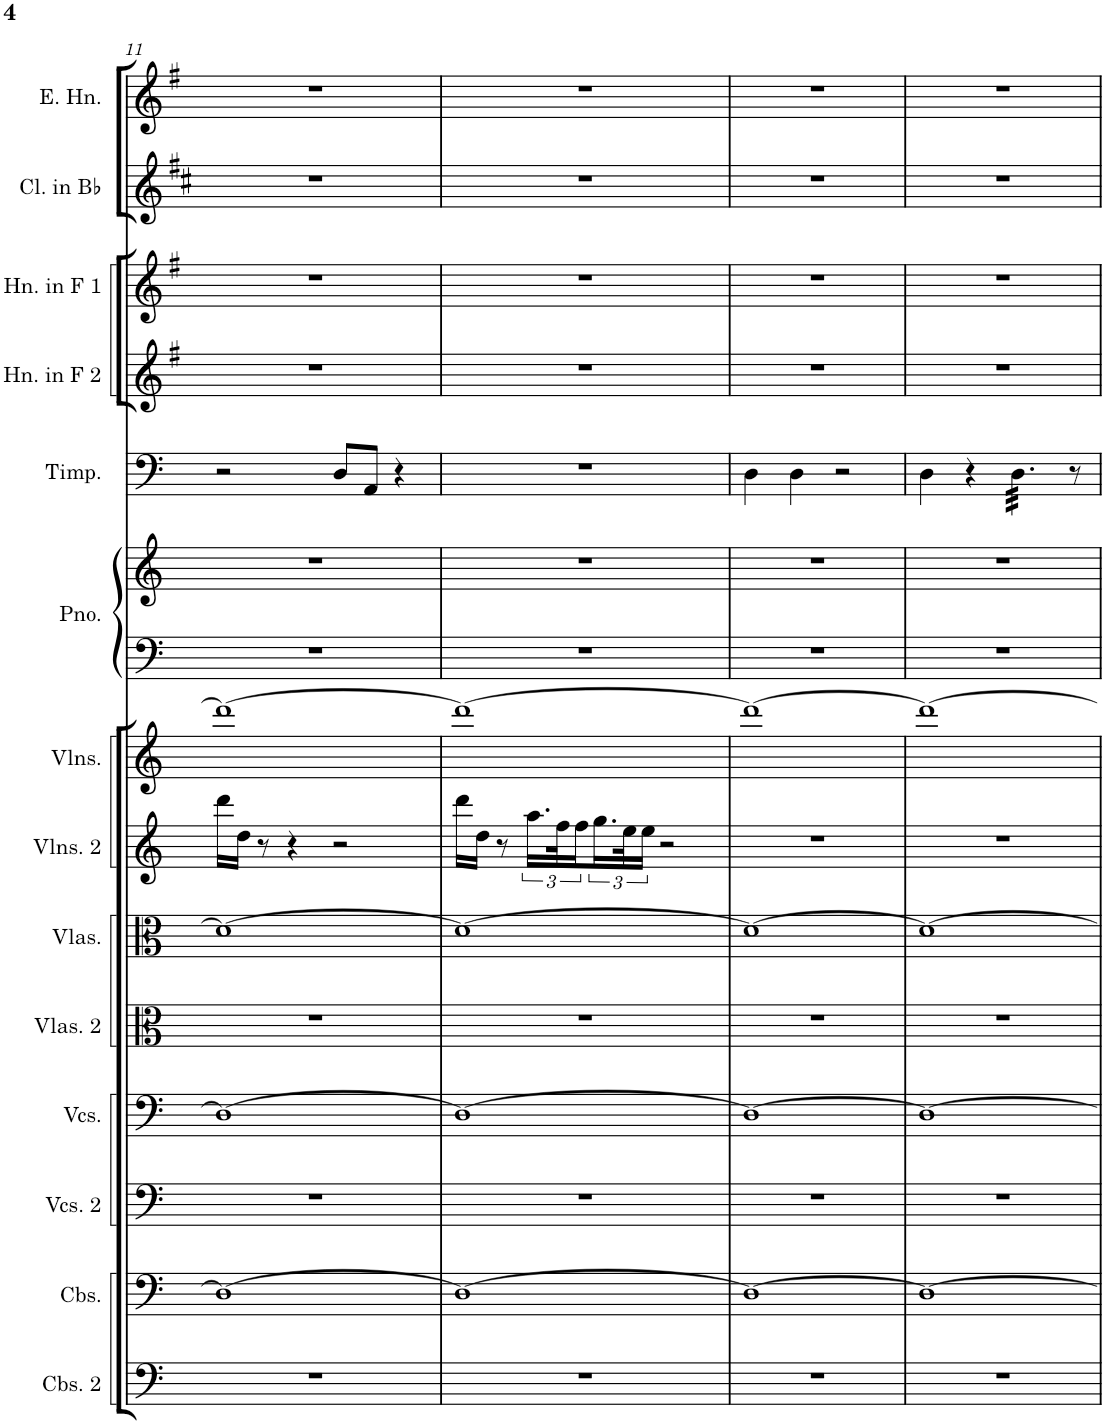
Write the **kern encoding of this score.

**kern	**kern	**kern	**kern	**kern	**kern	**kern	**kern	**kern	**kern	**kern	**kern	**kern	**kern	**kern
*part14	*part13	*part12	*part11	*part10	*part9	*part8	*part7	*part6	*part6	*part5	*part4	*part3	*part2	*part1
*staff15	*staff14	*staff13	*staff12	*staff11	*staff10	*staff9	*staff8	*staff7	*staff6	*staff5	*staff4	*staff3	*staff2	*staff1
*I"Contrabasses 2	*I"Contrabasses	*I"Violoncellos 2	*I"Violoncellos	*I"Violas 2	*I"Violas	*I"Violins 2	*I"Violins	*I"Piano	*	*I"Timpani	*I"Horn in F 2	*I"Horn in F 1	*I"Clarinet in Bb	*I"English Horn
*I'Cbs. 2	*I'Cbs.	*I'Vcs. 2	*I'Vcs.	*I'Vlas. 2	*I'Vlas.	*I'Vlns. 2	*I'Vlns.	*I'Pno.	*	*I'Timp.	*I'Hn. in F 2	*I'Hn. in F 1	*I'Cl. in Bb	*I'E. Hn.
!!LO:PB:g=z
*clefF4	*clefF4	*clefF4	*clefF4	*clefC3	*clefC3	*clefG2	*clefG2	*clefF4	*clefG2	*clefF4	*clefG2	*clefG2	*clefG2	*clefG2
*Trd7c12	*Trd7c12	*	*	*	*	*	*	*	*	*	*Trd4c7	*Trd4c7	*Trd1c2	*Trd4c7
*k[]	*k[]	*k[]	*k[]	*k[]	*k[]	*k[]	*k[]	*k[]	*k[]	*k[]	*k[f#]	*k[f#]	*k[f#c#]	*k[f#]
*M4/4	*M4/4	*M4/4	*M4/4	*M4/4	*M4/4	*M4/4	*M4/4	*M4/4	*M4/4	*M4/4	*M4/4	*M4/4	*M4/4	*M4/4
=11	=11	=11	=11	=11	=11	=11	=11	=11	=11	=11	=11	=11	=11	=11
1r	1D_	1r	1D_	1r	1d_	16ddd\LL	1ddd_	1r	1r	2r	1r	1r	1r	1r
.	.	.	.	.	.	16dd\JJ	.	.	.	.	.	.	.	.
.	.	.	.	.	.	8r	.	.	.	.	.	.	.	.
.	.	.	.	.	.	4r	.	.	.	.	.	.	.	.
.	.	.	.	.	.	2r	.	.	.	8D/L	.	.	.	.
.	.	.	.	.	.	.	.	.	.	8AA/J	.	.	.	.
.	.	.	.	.	.	.	.	.	.	4r	.	.	.	.
=12	=12	=12	=12	=12	=12	=12	=12	=12	=12	=12	=12	=12	=12	=12
1r	1D_	1r	1D_	1r	1d_	16ddd\LL	1ddd_	1r	1r	1r	1r	1r	1r	1r
.	.	.	.	.	.	16dd\JJ	.	.	.	.	.	.	.	.
.	.	.	.	.	.	8r	.	.	.	.	.	.	.	.
.	.	.	.	.	.	24.aa\LL	.	.	.	.	.	.	.	.
.	.	.	.	.	.	48ff\K	.	.	.	.	.	.	.	.
.	.	.	.	.	.	24ff\	.	.	.	.	.	.	.	.
.	.	.	.	.	.	24.gg\	.	.	.	.	.	.	.	.
.	.	.	.	.	.	48ee\K	.	.	.	.	.	.	.	.
.	.	.	.	.	.	24ee\JJ	.	.	.	.	.	.	.	.
.	.	.	.	.	.	2r	.	.	.	.	.	.	.	.
=13	=13	=13	=13	=13	=13	=13	=13	=13	=13	=13	=13	=13	=13	=13
1r	1D_	1r	1D_	1r	1d_	1r	1ddd_	1r	1r	4D\	1r	1r	1r	1r
.	.	.	.	.	.	.	.	.	.	4D\	.	.	.	.
.	.	.	.	.	.	.	.	.	.	2r	.	.	.	.
=14	=14	=14	=14	=14	=14	=14	=14	=14	=14	=14	=14	=14	=14	=14
1r	1D_	1r	1D_	1r	1d_	1r	1ddd_	1r	1r	4D\	1r	1r	1r	1r
.	.	.	.	.	.	.	.	.	.	4r	.	.	.	.
*	*	*	*	*	*	*	*	*	*	*tremolo	*	*	*	*
.	.	.	.	.	.	.	.	.	.	32D\LLL	.	.	.	.
.	.	.	.	.	.	.	.	.	.	32D\	.	.	.	.
.	.	.	.	.	.	.	.	.	.	32D\	.	.	.	.
.	.	.	.	.	.	.	.	.	.	32D\	.	.	.	.
.	.	.	.	.	.	.	.	.	.	32D\	.	.	.	.
.	.	.	.	.	.	.	.	.	.	32D\	.	.	.	.
.	.	.	.	.	.	.	.	.	.	32D\	.	.	.	.
.	.	.	.	.	.	.	.	.	.	32D\	.	.	.	.
.	.	.	.	.	.	.	.	.	.	32D\	.	.	.	.
.	.	.	.	.	.	.	.	.	.	32D\	.	.	.	.
.	.	.	.	.	.	.	.	.	.	32D\	.	.	.	.
.	.	.	.	.	.	.	.	.	.	32D\JJJ	.	.	.	.
*	*	*	*	*	*	*	*	*	*	*Xtremolo	*	*	*	*
.	.	.	.	.	.	.	.	.	.	8r	.	.	.	.
=	=	=	=	=	=	=	=	=	=	=	=	=	=	=
*-	*-	*-	*-	*-	*-	*-	*-	*-	*-	*-	*-	*-	*-	*-
